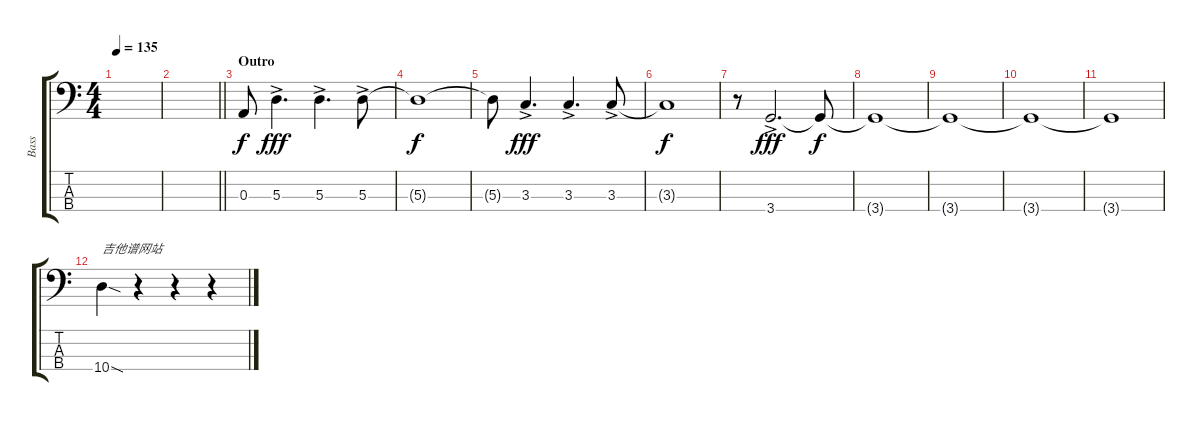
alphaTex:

\track ("Bass" "Bass") {instrument electricbassfinger}
\staff {score tabs}
\tuning (G2 D2 A1 E1) {hide}
\ts (4 4)
\tempo 135
\clef f4
\ks c
|
\barLineRight lightlight
|
\section ("" "Outro")
0.3.8 5.3{ac}.4{d dy fff} 5.3{ac}.4{d} 5.3{ac}.8 |
5.3{t}.1{dy f} |
5.3{t}.8 3.3{ac}.4{d dy fff} 3.3{ac}.4{d} 3.3{ac}.8 |
3.3{t}.1{dy f} |
r.8 3.4{ac}.2{d dy fff} 3.4{t}.8{dy f} |
3.4{t}.1 |
3.4{t}.1 |
3.4{t}.1 |
3.4{t}.1 |
10.4{sod}.4{txt "吉他谱网站"} r.4 r.4 r.4
